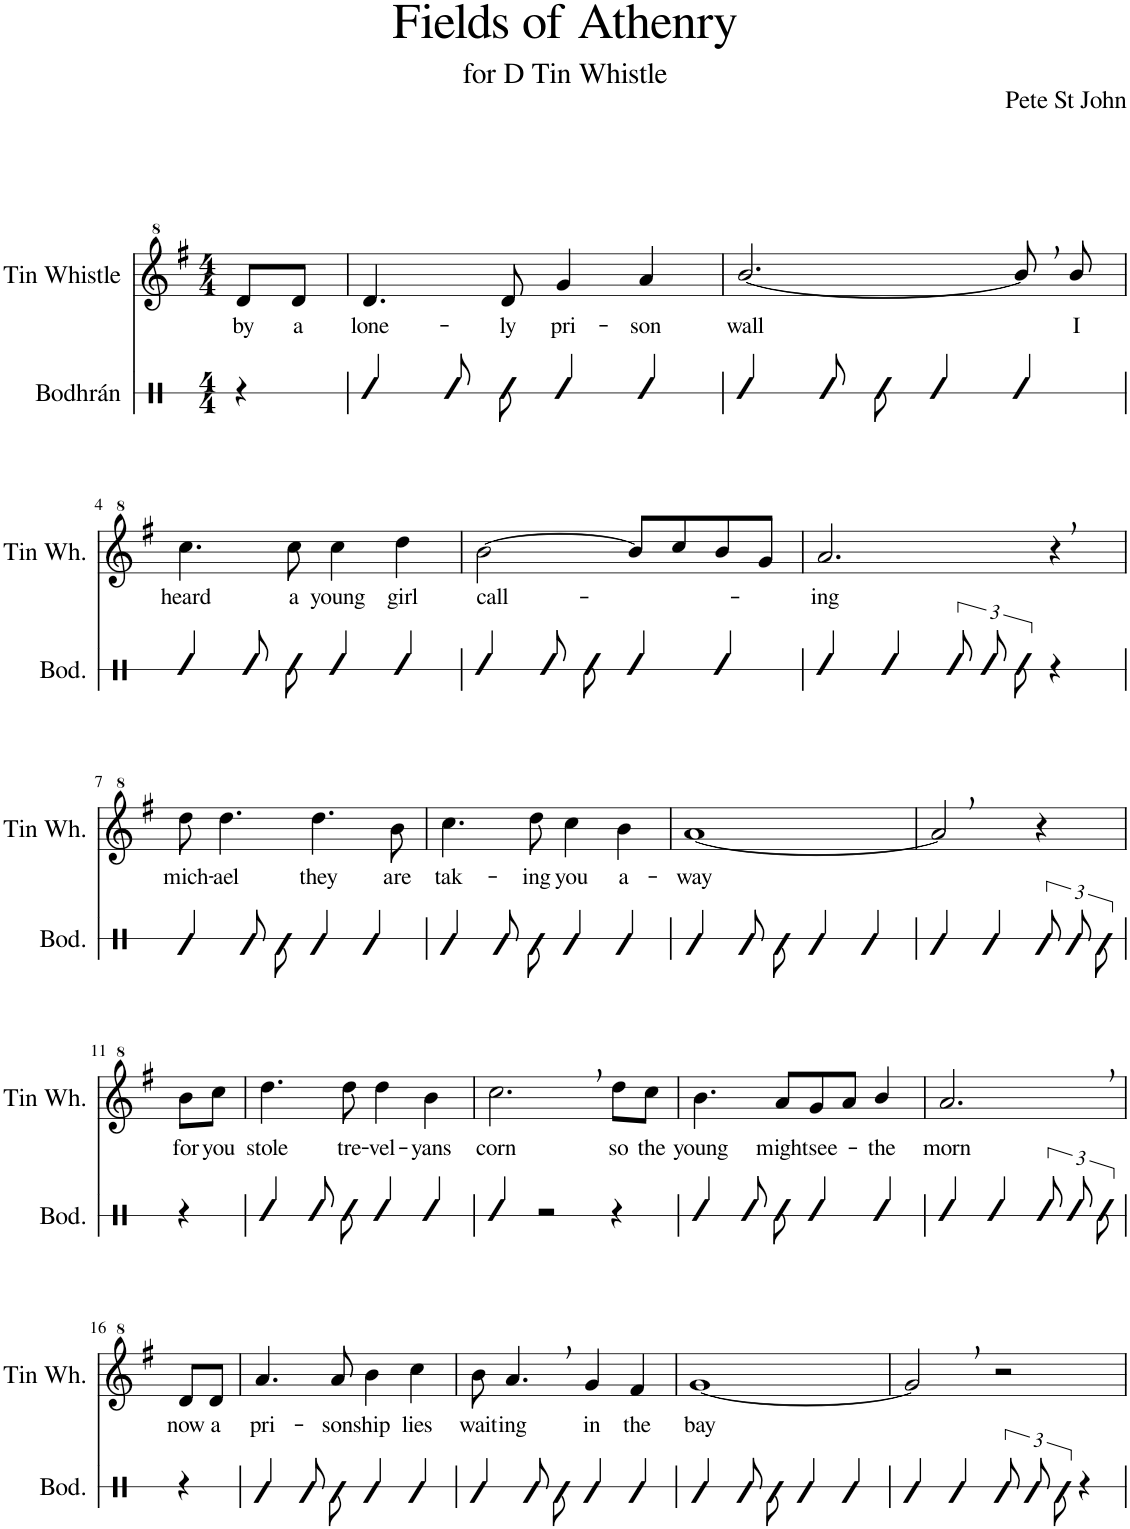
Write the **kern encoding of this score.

**kern	**kern	**text
*part2	*part1	*part1
*staff2	*staff1	*staff1
*I"Bodhrán	*I"Tin Whistle	*
*I'Bod.	*I'Tin Wh.	*
*stria1	*	*
*clefX	*clefG^2	*
*k[]	*k[f#]	*
*M4/4	*M4/4	*
=1	=1	=1
!	!	!LO:LY:b
4r	8dd/L	by
!	!	!LO:LY:b
.	8dd/J	a
=2	=2	=2
!	!	!LO:LY:b
4Rf/	4.dd/	lone-
8Rf/L	.	.
!	!	!LO:LY:b
8Rf\J	8dd/	-ly
!	!	!LO:LY:b
4Rf/	4gg/	pri-
!	!	!LO:LY:b
4Rf/	4aa/	son
=3	=3	=3
!	!	!LO:LY:b
4Rf/	[2.bb/	wall
8Rf/L	.	.
8Rf\J	.	.
4Rf/	.	.
4Rf/	8bb,/]	.
!	!	!LO:LY:b
.	8bb/	I
!!LO:LB:g=z
=4	=4	=4
!	!	!LO:LY:b
4Rf/	4.ccc\	heard
8Rf/L	.	.
!	!	!LO:LY:b
8Rf\J	8ccc\	a
!	!	!LO:LY:b
4Rf/	4ccc\	young
!	!	!LO:LY:b
4Rf/	4ddd\	girl
=5	=5	=5
!	!	!LO:LY:b
4Rf/	[2bb\	call-
8Rf/L	.	.
8Rf\J	.	.
4Rf/	8bb/L]	.
.	8ccc/	.
4Rf/	8bb/	.
.	8gg/J	.
=6	=6	=6
!	!	!LO:LY:b
4Rf/	2.aa/	ing
4Rf/	.	.
12Rf/L	.	.
12Rf/	.	.
12Rf\J	.	.
4r	4r	.
!!LO:LB:g=z
=7	=7	=7
!	!	!LO:LY:b
4Rd/	8ddd\	mich-
!	!	!LO:LY:b
.	4.ddd\	-ael
8Rd/L	.	.
8Rd\J	.	.
!	!	!LO:LY:b
4Rd/	4.ddd\	they
4Rd/	.	.
!	!	!LO:LY:b
.	8bb\	are
=8	=8	=8
!	!	!LO:LY:b
4Rd/	4.ccc\	tak-
8Rd/L	.	.
!	!	!LO:LY:b
8Rd\J	8ddd\	-ing
!	!	!LO:LY:b
4Rd/	4ccc\	you
!	!	!LO:LY:b
4Rd/	4bb\	a-
=9	=9	=9
!	!	!LO:LY:b
4Rd/	[1aa	-way
8Rd/L	.	.
8Rd\J	.	.
4Rd/	.	.
4Rd/	.	.
=10	=10	=10
4Rd/	2aa,/]	.
4Rd/	.	.
12Rd/L	4r	.
12Rd/	.	.
12Rd\J	.	.
!!LO:LB:g=z
=11	=11	=11
!	!	!LO:LY:b
4r	8bb\L	for
!	!	!LO:LY:b
.	8ccc\J	you
=12	=12	=12
!	!	!LO:LY:b
4Rf/	4.ddd\	stole
8Rf/L	.	.
!	!	!LO:LY:b
8Rf\J	8ddd\	tre-
!	!	!LO:LY:b
4Rf/	4ddd\	-vel-
!	!	!LO:LY:b
4Rf/	4bb\	-yans
=13	=13	=13
!	!	!LO:LY:b
4Rf/	2.ccc,\	corn
2r	.	.
!	!	!LO:LY:b
4r	8ddd\L	so
!	!	!LO:LY:b
.	8ccc\J	the
=14	=14	=14
!	!	!LO:LY:b
4Rf/	4.bb\	young
8Rf/L	.	.
!	!	!LO:LY:b
8Rf\J	8aa/L	might
!	!	!LO:LY:b
4Rf/	8gg/	see-
.	8aa/J	.
!	!	!LO:LY:b
4Rf/	4bb/	the
=15	=15	=15
!	!	!LO:LY:b
4Rf/	2.aa,/	morn
4Rf/	.	.
12Rf/L	.	.
12Rf/	.	.
12Rf\J	.	.
!!LO:LB:g=z
=16	=16	=16
!	!	!LO:LY:b
4r	8dd/L	now
!	!	!LO:LY:b
.	8dd/J	a
=17	=17	=17
!	!	!LO:LY:b
4Rd/	4.aa/	pri-
8Rd/L	.	.
!	!	!LO:LY:b
8Rd\J	8aa/	-son
!	!	!LO:LY:b
4Rd/	4bb\	ship
!	!	!LO:LY:b
4Rd/	4ccc\	lies
=18	=18	=18
!	!	!LO:LY:b
4Rd/	8bb\	wait
!	!	!LO:LY:b
.	4.aa,/	ing
8Rd/L	.	.
8Rd\J	.	.
!	!	!LO:LY:b
4Rd/	4gg/	in
!	!	!LO:LY:b
4Rd/	4ff#/	the
=19	=19	=19
!	!	!LO:LY:b
4Rd/	[1gg	bay
8Rd/L	.	.
8Rd\J	.	.
4Rd/	.	.
4Rd/	.	.
=20	=20	=20
4Rd/	2gg/]	.
4Rd/	.	.
12Rd/L	2r	.
12Rd/	.	.
12Rd\J	.	.
4r	.	.
=	=	=
*-	*-	*-
